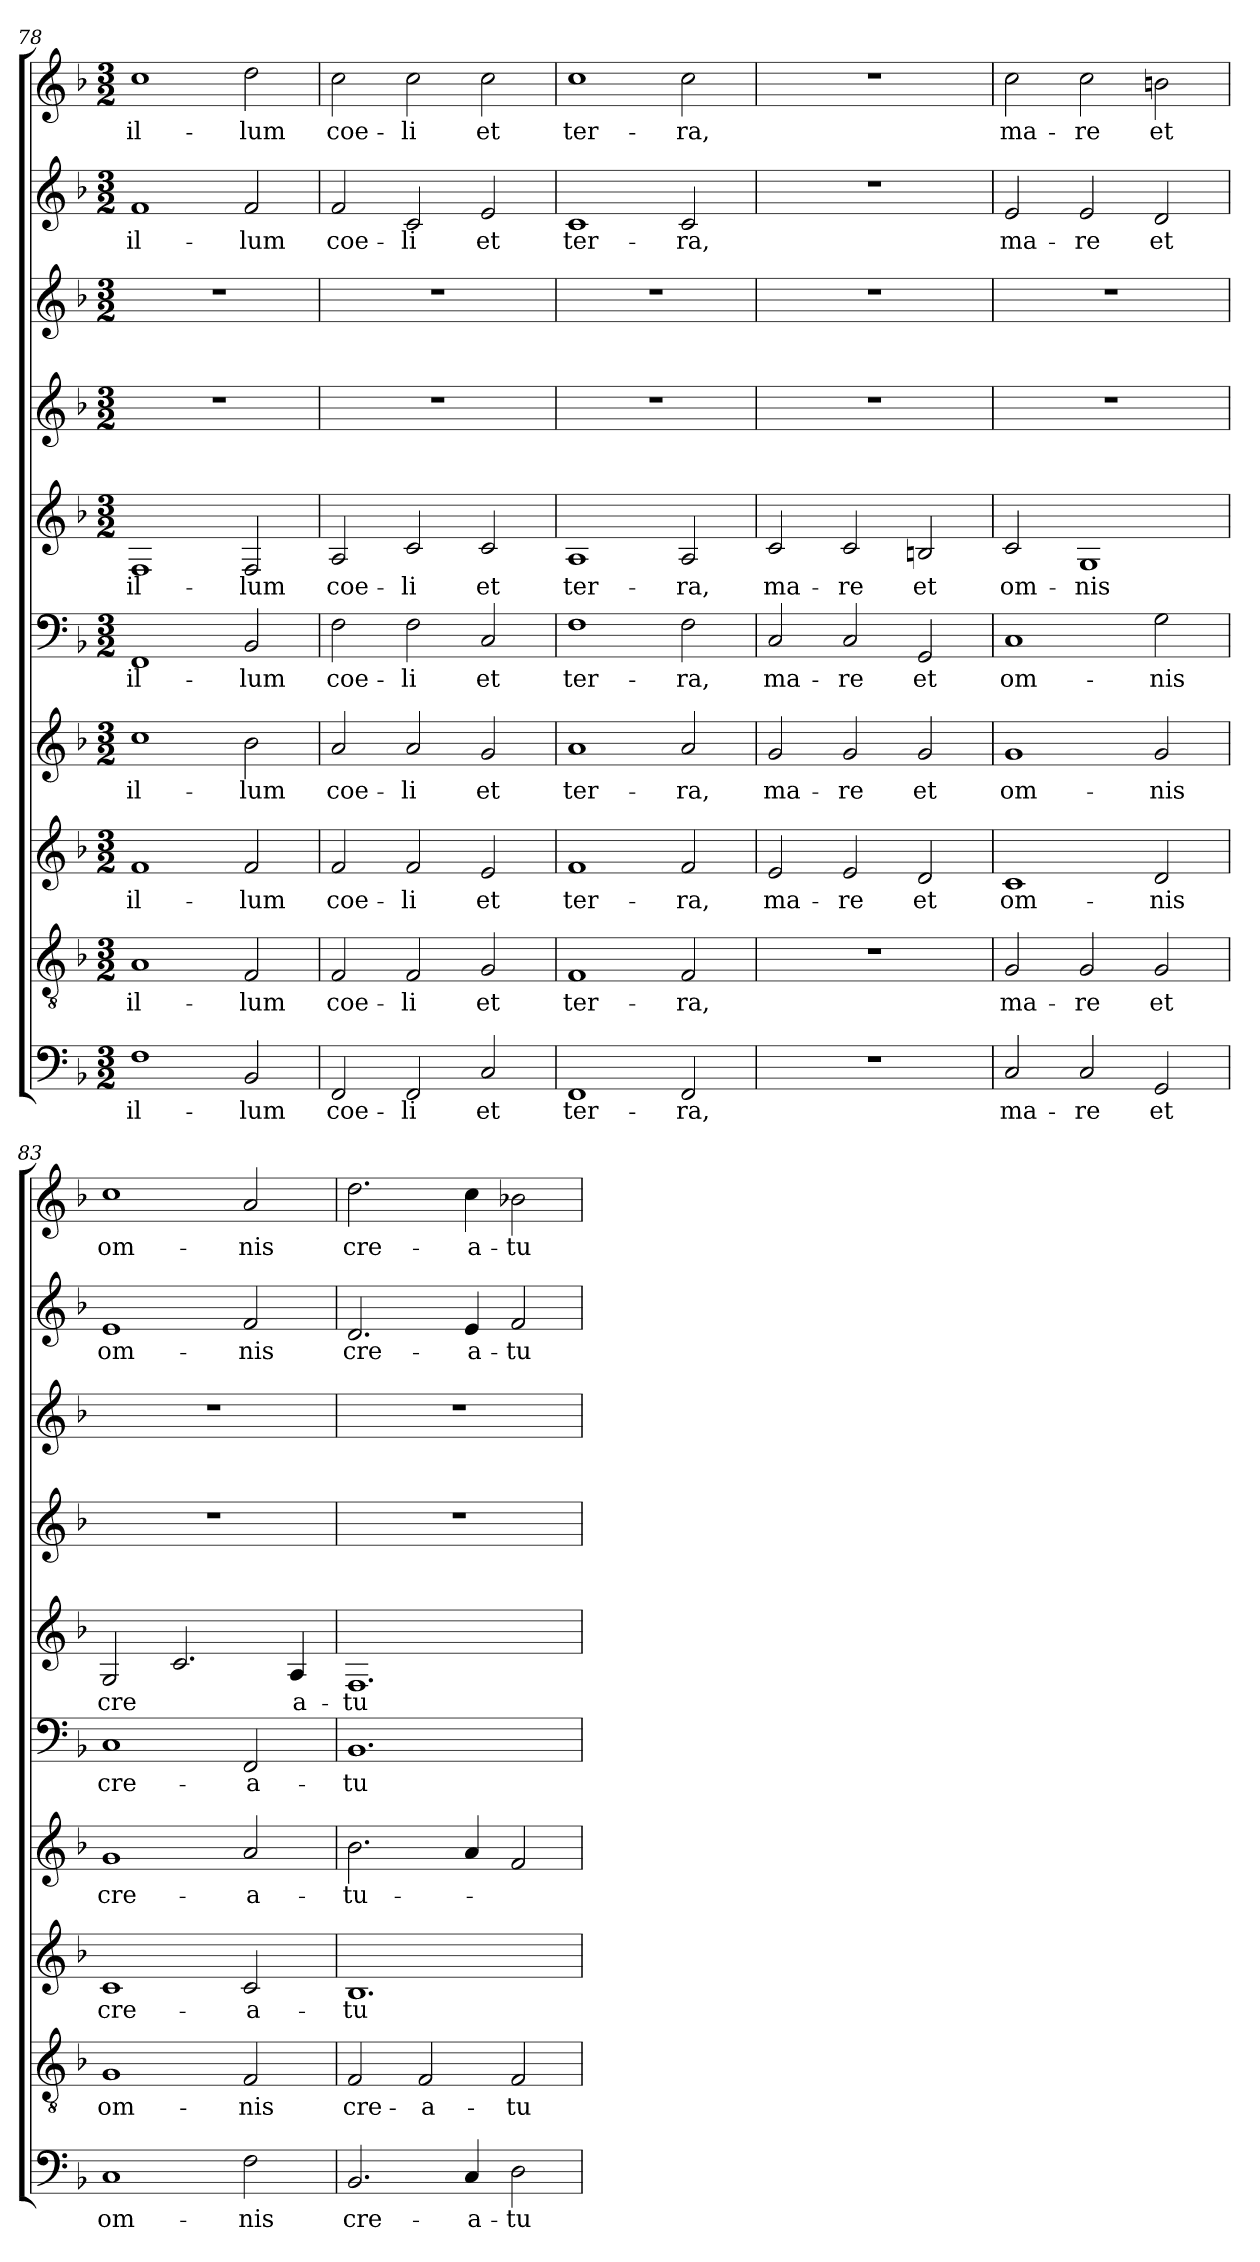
**kern	**text	**kern	**text	**kern	**text	**kern	**text	**kern	**text	**kern	**text	**kern	**kern	**kern	**text	**kern	**text
*part10	*part10	*part9	*part9	*part8	*part8	*part7	*part7	*part6	*part6	*part5	*part5	*part4	*part3	*part2	*part2	*part1	*part1
*staff10	*staff10	*staff9	*staff9	*staff8	*staff8	*staff7	*staff7	*staff6	*staff6	*staff5	*staff5	*staff4	*staff3	*staff2	*staff2	*staff1	*staff1
*clefF4	*	*clefGv2	*	*clefG2	*	*clefG2	*	*clefF4	*	*clefG2	*	*clefG2	*clefG2	*clefG2	*	*clefG2	*
*k[b-]	*	*k[b-]	*	*k[b-]	*	*k[b-]	*	*k[b-]	*	*k[b-]	*	*k[b-]	*k[b-]	*k[b-]	*	*k[b-]	*
*F:	*	*F:	*	*F:	*	*F:	*	*F:	*	*F:	*	*F:	*F:	*F:	*	*F:	*
*M3/2	*	*M3/2	*	*M3/2	*	*M3/2	*	*M3/2	*	*M3/2	*	*M3/2	*M3/2	*M3/2	*	*M3/2	*
=78	=78	=78	=78	=78	=78	=78	=78	=78	=78	=78	=78	=78	=78	=78	=78	=78	=78
!	!LO:LY:b	!	!LO:LY:b	!	!LO:LY:b	!	!LO:LY:b	!	!LO:LY:b	!	!LO:LY:b	!	!	!	!LO:LY:b	!	!LO:LY:b
1F	il-	1A	il-	1f	il-	1cc	il-	1FF	il-	1F	il-	1.r	1.r	1f	il-	1cc	il-
!	!LO:LY:b	!	!LO:LY:b	!	!LO:LY:b	!	!LO:LY:b	!	!LO:LY:b	!	!LO:LY:b	!	!	!	!LO:LY:b	!	!LO:LY:b
2BB-/	-lum	2F/	-lum	2f/	-lum	2b-\	-lum	2BB-/	-lum	2F/	-lum	.	.	2f/	-lum	2dd\	-lum
=79	=79	=79	=79	=79	=79	=79	=79	=79	=79	=79	=79	=79	=79	=79	=79	=79	=79
!	!LO:LY:b	!	!LO:LY:b	!	!LO:LY:b	!	!LO:LY:b	!	!LO:LY:b	!	!LO:LY:b	!	!	!	!LO:LY:b	!	!LO:LY:b
2FF/	coe-	2F/	coe-	2f/	coe-	2a/	coe-	2F\	coe-	2A/	coe-	1.r	1.r	2f/	coe-	2cc\	coe-
!	!LO:LY:b	!	!LO:LY:b	!	!LO:LY:b	!	!LO:LY:b	!	!LO:LY:b	!	!LO:LY:b	!	!	!	!LO:LY:b	!	!LO:LY:b
2FF/	-li	2F/	-li	2f/	-li	2a/	-li	2F\	-li	2c/	-li	.	.	2c/	-li	2cc\	-li
!	!LO:LY:b	!	!LO:LY:b	!	!LO:LY:b	!	!LO:LY:b	!	!LO:LY:b	!	!LO:LY:b	!	!	!	!LO:LY:b	!	!LO:LY:b
2C/	et	2G/	et	2e/	et	2g/	et	2C/	et	2c/	et	.	.	2e/	et	2cc\	et
=80	=80	=80	=80	=80	=80	=80	=80	=80	=80	=80	=80	=80	=80	=80	=80	=80	=80
!	!LO:LY:b	!	!LO:LY:b	!	!LO:LY:b	!	!LO:LY:b	!	!LO:LY:b	!	!LO:LY:b	!	!	!	!LO:LY:b	!	!LO:LY:b
1FF	ter-	1F	ter-	1f	ter-	1a	ter-	1F	ter-	1A	ter-	1.r	1.r	1c	ter-	1cc	ter-
!	!LO:LY:b	!	!LO:LY:b	!	!LO:LY:b	!	!LO:LY:b	!	!LO:LY:b	!	!LO:LY:b	!	!	!	!LO:LY:b	!	!LO:LY:b
2FF/	-ra,	2F/	-ra,	2f/	-ra,	2a/	-ra,	2F\	-ra,	2A/	-ra,	.	.	2c/	-ra,	2cc\	-ra,
=81	=81	=81	=81	=81	=81	=81	=81	=81	=81	=81	=81	=81	=81	=81	=81	=81	=81
!	!	!	!	!	!LO:LY:b	!	!LO:LY:b	!	!LO:LY:b	!	!LO:LY:b	!	!	!	!	!	!
1.r	.	1.r	.	2e/	ma-	2g/	ma-	2C/	ma-	2c/	ma-	1.r	1.r	1.r	.	1.r	.
!	!	!	!	!	!LO:LY:b	!	!LO:LY:b	!	!LO:LY:b	!	!LO:LY:b	!	!	!	!	!	!
.	.	.	.	2e/	-re	2g/	-re	2C/	-re	2c/	-re	.	.	.	.	.	.
!	!	!	!	!	!LO:LY:b	!	!LO:LY:b	!	!LO:LY:b	!	!LO:LY:b	!	!	!	!	!	!
.	.	.	.	2d/	et	2g/	et	2GG/	et	2Bn/	et	.	.	.	.	.	.
=82	=82	=82	=82	=82	=82	=82	=82	=82	=82	=82	=82	=82	=82	=82	=82	=82	=82
!	!LO:LY:b	!	!LO:LY:b	!	!LO:LY:b	!	!LO:LY:b	!	!LO:LY:b	!	!LO:LY:b	!	!	!	!LO:LY:b	!	!LO:LY:b
2C/	ma-	2G/	ma-	1c	om-	1g	om-	1C	om-	2c/	om-	1.r	1.r	2e/	ma-	2cc\	ma-
!	!LO:LY:b	!	!LO:LY:b	!	!	!	!	!	!	!	!LO:LY:b	!	!	!	!LO:LY:b	!	!LO:LY:b
2C/	-re	2G/	-re	.	.	.	.	.	.	1G	-nis	.	.	2e/	-re	2cc\	-re
!	!LO:LY:b	!	!LO:LY:b	!	!LO:LY:b	!	!LO:LY:b	!	!LO:LY:b	!	!	!	!	!	!LO:LY:b	!	!LO:LY:b
2GG/	et	2G/	et	2d/	-nis	2g/	-nis	2G\	-nis	.	.	.	.	2d/	et	2bn\	et
!!LO:PB:g=z
=83	=83	=83	=83	=83	=83	=83	=83	=83	=83	=83	=83	=83	=83	=83	=83	=83	=83
!	!LO:LY:b	!	!LO:LY:b	!	!LO:LY:b	!	!LO:LY:b	!	!LO:LY:b	!	!LO:LY:b	!	!	!	!LO:LY:b	!	!LO:LY:b
1C	om-	1G	om-	1c	cre-	1g	cre-	1C	cre-	2G/	cre	1.r	1.r	1e	om-	1cc	om-
!	!	!	!	!	!	!	!	!	!	!	!LO:LY:b	!	!	!	!	!	!
.	.	.	.	.	.	.	.	.	.	2.c/	­	.	.	.	.	.	.
!	!LO:LY:b	!	!LO:LY:b	!	!LO:LY:b	!	!LO:LY:b	!	!LO:LY:b	!	!	!	!	!	!LO:LY:b	!	!LO:LY:b
2F\	-nis	2F/	-nis	2c/	-a-	2a/	-a-	2FF/	-a-	.	.	.	.	2f/	-nis	2a/	-nis
!	!	!	!	!	!	!	!	!	!	!	!LO:LY:b	!	!	!	!	!	!
.	.	.	.	.	.	.	.	.	.	4A/	a-	.	.	.	.	.	.
=84	=84	=84	=84	=84	=84	=84	=84	=84	=84	=84	=84	=84	=84	=84	=84	=84	=84
!	!LO:LY:b	!	!LO:LY:b	!	!LO:LY:b	!	!LO:LY:b	!	!LO:LY:b	!	!LO:LY:b	!	!	!	!LO:LY:b	!	!LO:LY:b
2.BB-/	cre-	2F/	cre-	1.B-	-tu-	2.b-\	-tu-	1.BB-	-tu-	1.F	-tu-	1.r	1.r	2.d/	cre-	2.dd\	cre-
!	!	!	!LO:LY:b	!	!	!	!	!	!	!	!	!	!	!	!	!	!
.	.	2F/	-a-	.	.	.	.	.	.	.	.	.	.	.	.	.	.
!	!LO:LY:b	!	!	!	!	!	!	!	!	!	!	!	!	!	!LO:LY:b	!	!LO:LY:b
4C/	-a-	.	.	.	.	4a/	.	.	.	.	.	.	.	4e/	-a-	4cc\	-a-
!	!LO:LY:b	!	!LO:LY:b	!	!	!	!LO:LY:b	!	!	!	!	!	!	!	!LO:LY:b	!	!LO:LY:b
2D\	-tu-	2F/	-tu-	.	.	2f/	-­	.	.	.	.	.	.	2f/	-tu-	2b-X\	-tu-
=	=	=	=	=	=	=	=	=	=	=	=	=	=	=	=	=	=
*-	*-	*-	*-	*-	*-	*-	*-	*-	*-	*-	*-	*-	*-	*-	*-	*-	*-
